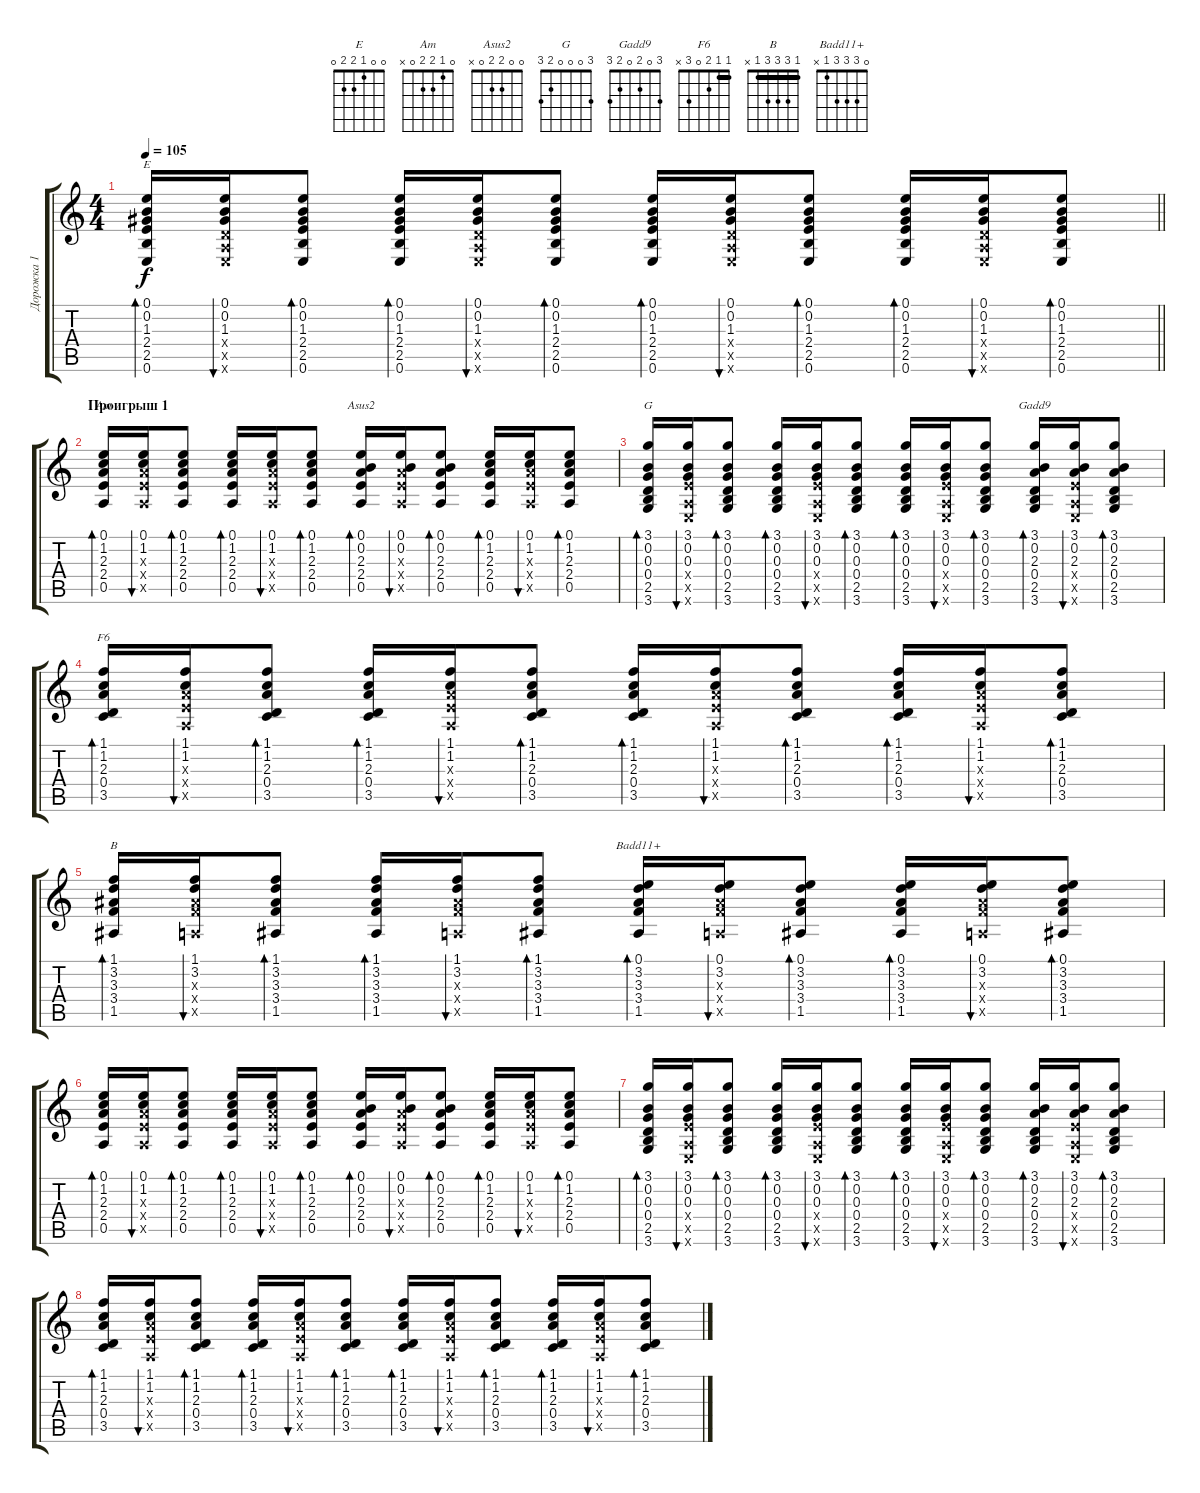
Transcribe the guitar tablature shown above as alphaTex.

\track ("Дорожка 1" "Дорожка 1") {instrument acousticguitarsteel}
\staff {score tabs}
\tuning (E4 B3 G3 D3 A2 E2) {hide}
\chord ("E" 0 0 1 2 2 0)
\chord ("Am" 0 1 2 2 0 x)
\chord ("Asus2" 0 0 2 2 0 x)
\chord ("G" 3 0 0 0 2 3)
\chord ("Gadd9" 3 0 2 0 2 3)
\chord ("F6" 1 1 2 0 3 x) {barre 1}
\chord ("B" 1 3 3 3 1 x) {barre 1}
\chord ("Badd11+" 0 3 3 3 1 x)
\ts (4 4)
\tempo 105
\clef g2
\barLineRight lightlight
\ks c
(0.1 0.2 1.3 2.4 2.5 0.6).16{bd 30 ch "E" dy f} (0.1 0.2 1.3 0.4{x} 0.5{x} 0.6{x}).16{bu 30} (0.1 0.2 1.3 2.4 2.5 0.6).8{bd 30} (0.1 0.2 1.3 2.4 2.5 0.6).16{bd 30} (0.1 0.2 1.3 0.4{x} 0.5{x} 0.6{x}).16{bu 30} (0.1 0.2 1.3 2.4 2.5 0.6).8{bd 30} (0.1 0.2 1.3 2.4 2.5 0.6).16{bd 30} (0.1 0.2 1.3 0.4{x} 0.5{x} 0.6{x}).16{bu 30} (0.1 0.2 1.3 2.4 2.5 0.6).8{bd 30} (0.1 0.2 1.3 2.4 2.5 0.6).16{bd 30} (0.1 0.2 1.3 0.4{x} 0.5{x} 0.6{x}).16{bu 30} (0.1 0.2 1.3 2.4 2.5 0.6).8{bd 30} |
\section ("" "Проигрыш 1")
(0.1 1.2 2.3 2.4 0.5).16{bd 30 ch "Am"} (0.1 1.2 2.3{x} 2.4{x} 0.5{x}).16{bu 30} (0.1 1.2 2.3 2.4 0.5).8{bd 30} (0.1 1.2 2.3 2.4 0.5).16{bd 30} (0.1 1.2 2.3{x} 2.4{x} 0.5{x}).16{bu 30} (0.1 1.2 2.3 2.4 0.5).8{bd 30} (0.1 0.2 2.3 2.4 0.5).16{bd 30 ch "Asus2"} (0.1 0.2 2.3{x} 2.4{x} 0.5{x}).16{bu 30} (0.1 0.2 2.3 2.4 0.5).8{bd 30} (0.1 1.2 2.3 2.4 0.5).16{bd 30} (0.1 1.2 2.3{x} 2.4{x} 0.5{x}).16{bu 30} (0.1 1.2 2.3 2.4 0.5).8{bd 30} |
(3.1 0.2 0.3 0.4 2.5 3.6).16{bd 30 ch "G"} (3.1 0.2 0.3 2.4{x} 0.5{x} 0.6{x}).16{bu 30} (3.1 0.2 0.3 0.4 2.5 3.6).8{bd 30} (3.1 0.2 0.3 0.4 2.5 3.6).16{bd 30} (3.1 0.2 0.3 2.4{x} 0.5{x} 0.6{x}).16{bu 30} (3.1 0.2 0.3 0.4 2.5 3.6).8{bd 30} (3.1 0.2 0.3 0.4 2.5 3.6).16{bd 30} (3.1 0.2 0.3 2.4{x} 0.5{x} 0.6{x}).16{bu 30} (3.1 0.2 0.3 0.4 2.5 3.6).8{bd 30} (3.1 0.2 2.3 0.4 2.5 3.6).16{bd 30 ch "Gadd9"} (3.1 0.2 2.3 2.4{x} 0.5{x} 0.6{x}).16{bu 30} (3.1 0.2 2.3 0.4 2.5 3.6).8{bd 30} |
(1.1 1.2 2.3 0.4 3.5).16{bd 30 ch "F6"} (1.1 1.2 2.3{x} 2.4{x} 0.5{x}).16{bu 30} (1.1 1.2 2.3 0.4 3.5).8{bd 30} (1.1 1.2 2.3 0.4 3.5).16{bd 30} (1.1 1.2 2.3{x} 2.4{x} 0.5{x}).16{bu 30} (1.1 1.2 2.3 0.4 3.5).8{bd 30} (1.1 1.2 2.3 0.4 3.5).16{bd 30} (1.1 1.2 2.3{x} 2.4{x} 0.5{x}).16{bu 30} (1.1 1.2 2.3 0.4 3.5).8{bd 30} (1.1 1.2 2.3 0.4 3.5).16{bd 30} (1.1 1.2 2.3{x} 2.4{x} 0.5{x}).16{bu 30} (1.1 1.2 2.3 0.4 3.5).8{bd 30} |
(1.1 3.2 3.3 3.4 1.5).16{bd 30 ch "B"} (1.1 3.2 3.3{x} 3.4{x} 0.5{x}).16{bu 30} (1.1 3.2 3.3 3.4 1.5).8{bd 30} (1.1 3.2 3.3 3.4 1.5).16{bd 30} (1.1 3.2 3.3{x} 3.4{x} 0.5{x}).16{bu 30} (1.1 3.2 3.3 3.4 1.5).8{bd 30} (0.1 3.2 3.3 3.4 1.5).16{bd 30 ch "Badd11+"} (0.1 3.2 3.3{x} 3.4{x} 0.5{x}).16{bu 30} (0.1 3.2 3.3 3.4 1.5).8{bd 30} (0.1 3.2 3.3 3.4 1.5).16{bd 30} (0.1 3.2 3.3{x} 3.4{x} 0.5{x}).16{bu 30} (0.1 3.2 3.3 3.4 1.5).8{bd 30} |
(0.1 1.2 2.3 2.4 0.5).16{bd 30} (0.1 1.2 2.3{x} 2.4{x} 0.5{x}).16{bu 30} (0.1 1.2 2.3 2.4 0.5).8{bd 30} (0.1 1.2 2.3 2.4 0.5).16{bd 30} (0.1 1.2 2.3{x} 2.4{x} 0.5{x}).16{bu 30} (0.1 1.2 2.3 2.4 0.5).8{bd 30} (0.1 0.2 2.3 2.4 0.5).16{bd 30} (0.1 0.2 2.3{x} 2.4{x} 0.5{x}).16{bu 30} (0.1 0.2 2.3 2.4 0.5).8{bd 30} (0.1 1.2 2.3 2.4 0.5).16{bd 30} (0.1 1.2 2.3{x} 2.4{x} 0.5{x}).16{bu 30} (0.1 1.2 2.3 2.4 0.5).8{bd 30} |
(3.1 0.2 0.3 0.4 2.5 3.6).16{bd 30} (3.1 0.2 0.3 2.4{x} 0.5{x} 0.6{x}).16{bu 30} (3.1 0.2 0.3 0.4 2.5 3.6).8{bd 30} (3.1 0.2 0.3 0.4 2.5 3.6).16{bd 30} (3.1 0.2 0.3 2.4{x} 0.5{x} 0.6{x}).16{bu 30} (3.1 0.2 0.3 0.4 2.5 3.6).8{bd 30} (3.1 0.2 0.3 0.4 2.5 3.6).16{bd 30} (3.1 0.2 0.3 2.4{x} 0.5{x} 0.6{x}).16{bu 30} (3.1 0.2 0.3 0.4 2.5 3.6).8{bd 30} (3.1 0.2 2.3 0.4 2.5 3.6).16{bd 30} (3.1 0.2 2.3 2.4{x} 0.5{x} 0.6{x}).16{bu 30} (3.1 0.2 2.3 0.4 2.5 3.6).8{bd 30} |
(1.1 1.2 2.3 0.4 3.5).16{bd 30} (1.1 1.2 2.3{x} 2.4{x} 0.5{x}).16{bu 30} (1.1 1.2 2.3 0.4 3.5).8{bd 30} (1.1 1.2 2.3 0.4 3.5).16{bd 30} (1.1 1.2 2.3{x} 2.4{x} 0.5{x}).16{bu 30} (1.1 1.2 2.3 0.4 3.5).8{bd 30} (1.1 1.2 2.3 0.4 3.5).16{bd 30} (1.1 1.2 2.3{x} 2.4{x} 0.5{x}).16{bu 30} (1.1 1.2 2.3 0.4 3.5).8{bd 30} (1.1 1.2 2.3 0.4 3.5).16{bd 30} (1.1 1.2 2.3{x} 2.4{x} 0.5{x}).16{bu 30} (1.1 1.2 2.3 0.4 3.5).8{bd 30}
